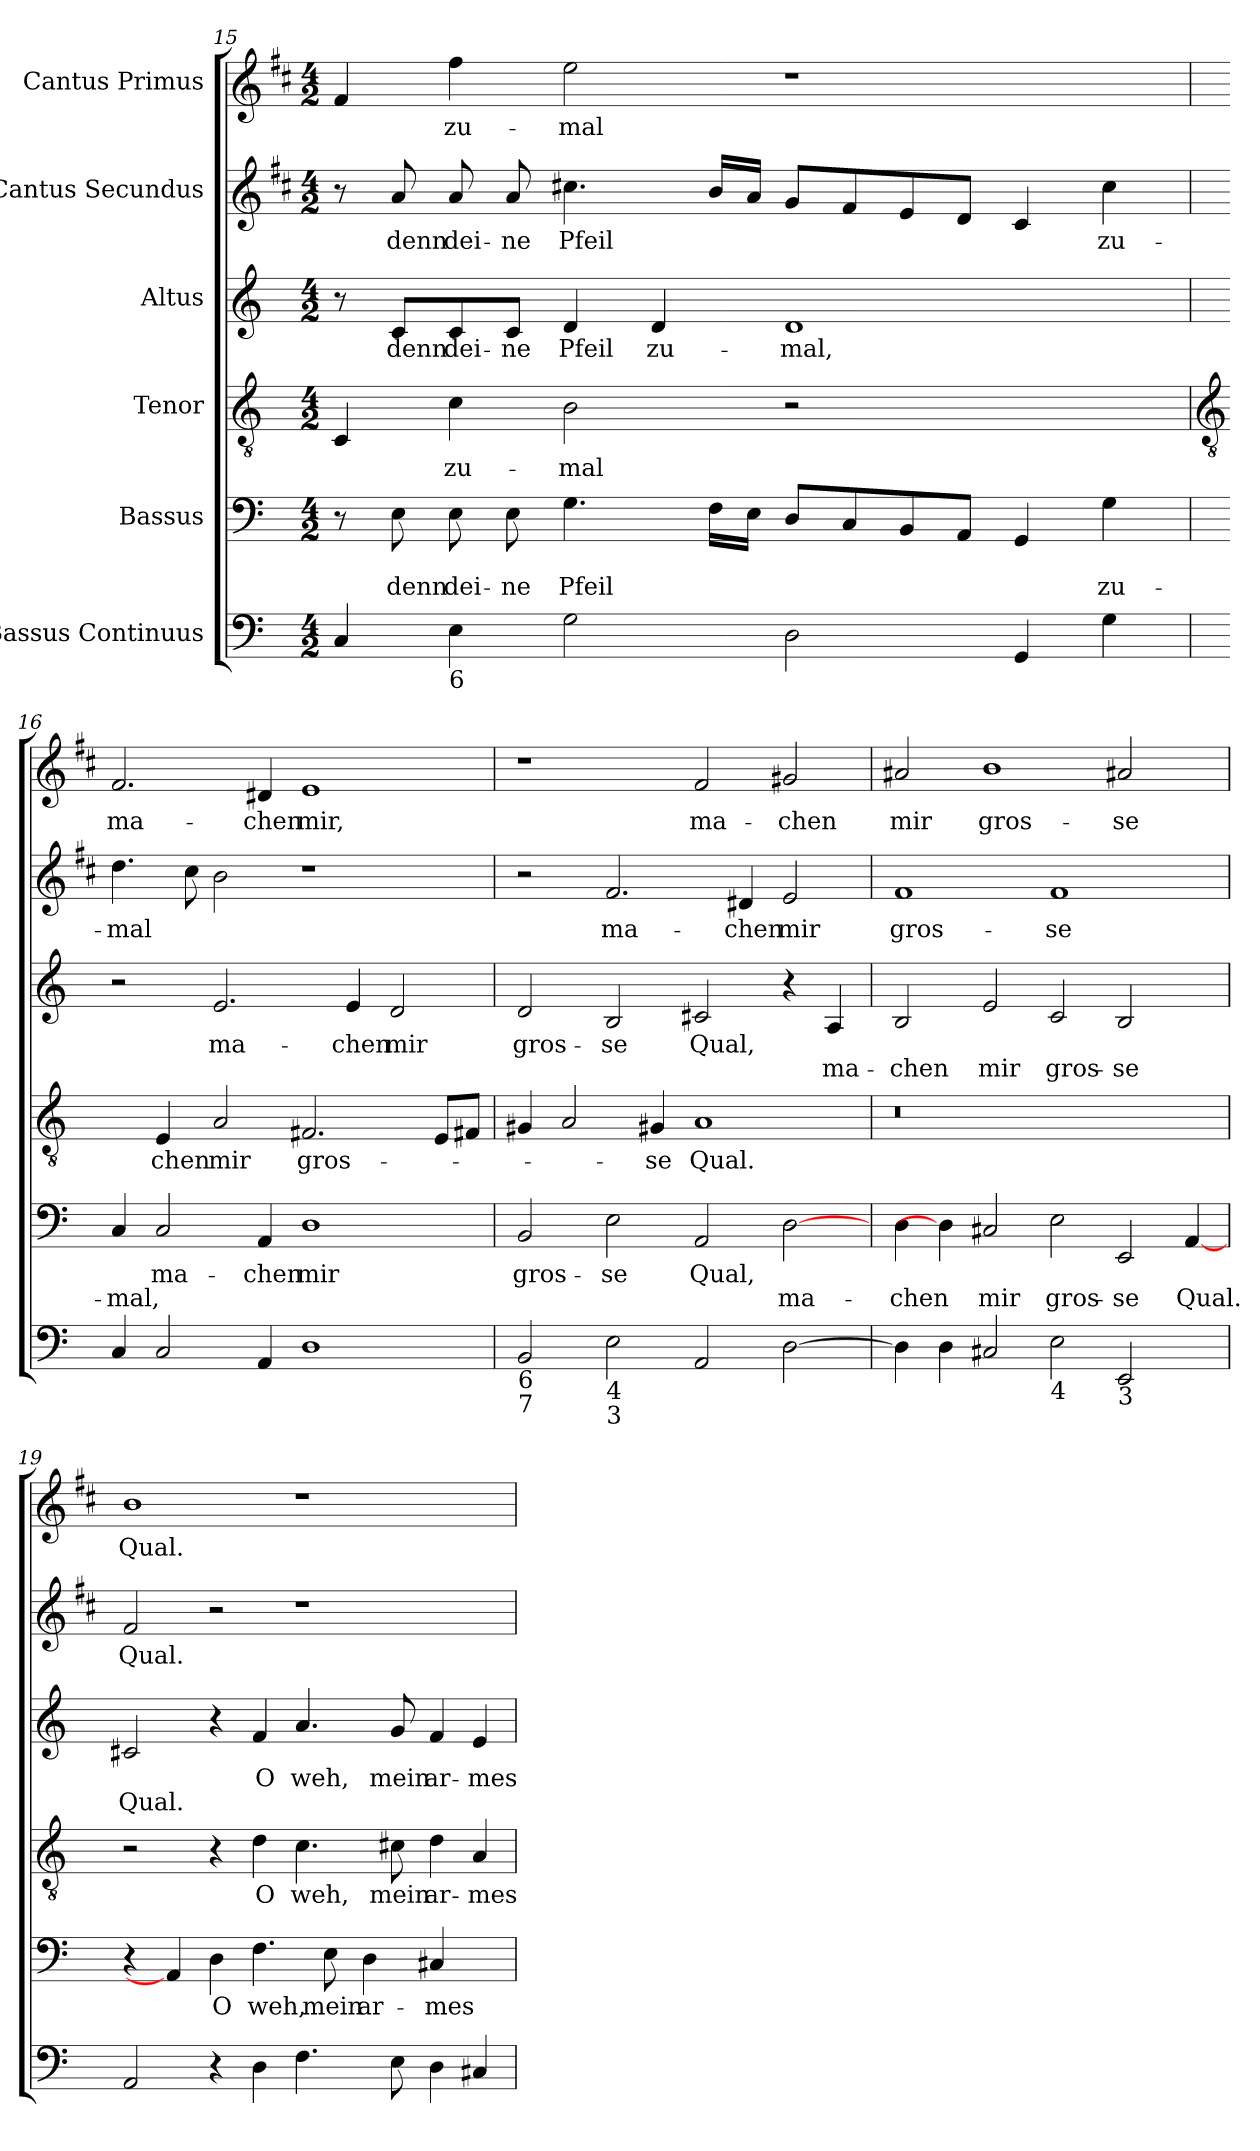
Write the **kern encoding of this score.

**kern	**kern	**text	**text	**kern	**text	**kern	**text	**text	**kern	**text	**kern	**text
*part6	*part5	*part5	*part5	*part4	*part4	*part3	*part3	*part3	*part2	*part2	*part1	*part1
*staff6	*staff5	*staff5	*staff5	*staff4	*staff4	*staff3	*staff3	*staff3	*staff2	*staff2	*staff1	*staff1
*I"Bassus Continuus	*I"Bassus	*	*	*I"Tenor	*	*I"Altus	*	*	*I"Cantus Secundus	*	*I"Cantus Primus	*
*clefF4	*clefF4	*	*	*clefGv2	*	*clefG2	*	*	*clefG2	*	*clefG2	*
*	*	*	*	*	*	*	*	*	*ITrd1c2	*	*ITrd1c2	*
*k[]	*k[]	*	*	*k[]	*	*k[]	*	*	*k[]	*	*k[]	*
*C:	*C:	*	*	*C:	*	*C:	*	*	*C:	*	*C:	*
*M4/2	*M4/2	*	*	*M4/2	*	*M4/2	*	*	*M4/2	*	*M4/2	*
=15	=15	=15	=15	=15	=15	=15	=15	=15	=15	=15	=15	=15
4C	8r	.	.	4C	.	8r	.	.	8r	.	4e	.
!	!	!	!LO:LY:b	!	!	!	!LO:LY:b	!	!	!LO:LY:b	!	!
.	8E	.	denn	.	.	8c/L	denn	.	8g	denn	.	.
!LO:TX:b:t=6	!	!	!	!	!	!	!	!	!	!	!	!
!	!	!	!LO:LY:b	!	!LO:LY:b	!	!LO:LY:b	!	!	!LO:LY:b	!	!LO:LY:b
4E	8E	.	dei-	4c	zu-	8c/	dei-	.	8g	dei-	4ee	zu-
!	!	!	!LO:LY:b	!	!	!	!LO:LY:b	!	!	!LO:LY:b	!	!
.	8E	.	-ne	.	.	8c/J	-ne	.	8g	-ne	.	.
!	!	!	!LO:LY:b	!	!LO:LY:b	!	!LO:LY:b	!	!	!LO:LY:b	!	!LO:LY:b
2G	4.G	.	Pfeil	2B	-mal	4d	Pfeil	.	4.bn	Pfeil	2dd	-mal
!	!	!	!	!	!	!	!LO:LY:b	!	!	!	!	!
.	.	.	.	.	.	4d	zu-	.	.	.	.	.
.	16FLL	.	.	.	.	.	.	.	16aLL	.	.	.
.	16EJJ	.	.	.	.	.	.	.	16gJJ	.	.	.
!	!	!	!	!	!	!	!LO:LY:b	!	!	!	!	!
2D	8DL	.	.	2r	.	1d	-mal,	.	8fL	.	1r	.
.	8C	.	.	.	.	.	.	.	8e	.	.	.
.	8BB	.	.	.	.	.	.	.	8d	.	.	.
.	8AAJ	.	.	.	.	.	.	.	8cJ	.	.	.
!	!	!	!	!	!LO:LY:b	!	!	!	!	!	!	!
4GG	4GG	.	.	[2Gyy	ma-	.	.	.	4B	.	.	.
!	!	!	!LO:LY:b	!	!	!	!	!	!	!LO:LY:b	!	!
4G	4G	.	zu-	.	.	.	.	.	4b	zu-	.	.
!!LO:LB:g=z
=16	=16	=16	=16	=16	=16	=16	=16	=16	=16	=16	=16	=16
*	*	*	*	*clefGv2	*	*	*	*	*	*	*	*
!	!	!	!LO:LY:b	!	!	!	!	!	!	!LO:LY:b	!	!LO:LY:b
4C	4C	.	-mal,	4Gyy]	.	2r	.	.	4.cc	-mal	2.e	ma-
!	!	!LO:LY:b	!	!	!LO:LY:b	!	!	!	!	!	!	!
2C	2C	ma-	.	4E	-chen	.	.	.	.	.	.	.
.	.	.	.	.	.	.	.	.	8b	.	.	.
!	!	!	!	!	!LO:LY:b	!	!LO:LY:b	!	!	!	!	!
.	.	.	.	2A	mir	2.e	ma-	.	2a	.	.	.
!	!	!LO:LY:b	!	!	!	!	!	!	!	!	!	!LO:LY:b
4AA	4AA	-chen	.	.	.	.	.	.	.	.	4c#X	-chen
!	!	!LO:LY:b	!	!	!LO:LY:b	!	!	!	!	!	!	!LO:LY:b
1D	1D	mir	.	2.F#X	gros-	.	.	.	1r	.	1d	mir,
!	!	!	!	!	!	!	!LO:LY:b	!	!	!	!	!
.	.	.	.	.	.	4e	-chen	.	.	.	.	.
!	!	!	!	!	!	!	!LO:LY:b	!	!	!	!	!
.	.	.	.	.	.	2d	mir	.	.	.	.	.
.	.	.	.	8EL	.	.	.	.	.	.	.	.
.	.	.	.	8F#XJ	.	.	.	.	.	.	.	.
=17	=17	=17	=17	=17	=17	=17	=17	=17	=17	=17	=17	=17
!LO:TX:b:t=6	!	!	!	!	!	!	!	!	!	!	!	!
!LO:TX:b:t=7	!	!	!	!	!	!	!	!	!	!	!	!
!	!	!LO:LY:b	!	!	!	!	!LO:LY:b	!	!	!	!	!
2BB	2BB	gros-	.	4G#X	.	2d	gros-	.	2r	.	1r	.
.	.	.	.	2A	.	.	.	.	.	.	.	.
!LO:TX:b:t=4	!	!	!	!	!	!	!	!	!	!	!	!
!LO:TX:b:t=3	!	!	!	!	!	!	!	!	!	!	!	!
!	!	!LO:LY:b	!	!	!	!	!LO:LY:b	!	!	!LO:LY:b	!	!
2E	2E	-se	.	.	.	2B	-se	.	2.e	ma-	.	.
!	!	!	!	!	!LO:LY:b	!	!	!	!	!	!	!
.	.	.	.	4G#X	-se	.	.	.	.	.	.	.
!	!	!LO:LY:b	!	!	!LO:LY:b	!	!LO:LY:b	!	!	!	!	!LO:LY:b
2AA	2AA	Qual,	.	1A	Qual.	2c#X	Qual,	.	.	.	2e	ma-
!	!	!	!	!	!	!	!	!	!	!LO:LY:b	!	!
.	.	.	.	.	.	.	.	.	4c#X	-chen	.	.
!	!	!	!LO:LY:b	!	!	!	!	!	!	!LO:LY:b	!	!LO:LY:b
[2D	[2D	.	ma-	.	.	4r	.	.	2d	mir	2f#X	-chen
!	!	!	!	!	!	!	!	!LO:LY:b	!	!	!	!
.	.	.	.	.	.	4A	.	ma-	.	.	.	.
=18	=18	=18	=18	=18	=18	=18	=18	=18	=18	=18	=18	=18
!	!	!	!LO:LY:b	!	!	!	!	!LO:LY:b	!	!LO:LY:b	!	!LO:LY:b
4D]	4D	.	-chen	0r	.	2B	.	-chen	1e	gros-	2g#X	mir
4D	4D]	.	.	.	.	.	.	.	.	.	.	.
!	!	!	!LO:LY:b	!	!	!	!	!LO:LY:b	!	!	!	!LO:LY:b
2C#X	2C#X	.	mir	.	.	2e	.	mir	.	.	1a	gros-
!LO:TX:b:t=4	!	!	!	!	!	!	!	!	!	!	!	!
!	!	!	!LO:LY:b	!	!	!	!	!LO:LY:b	!	!LO:LY:b	!	!
2E	2E	.	gros-	.	.	2c	.	gros-	1e	-se	.	.
!LO:TX:b:t=3	!	!	!	!	!	!	!	!	!	!	!	!
!	!	!	!LO:LY:b	!	!	!	!	!LO:LY:b	!	!	!	!LO:LY:b
2EE	2EE	.	-se	.	.	2B	.	-se	.	.	2g#X	-se
!	!	!	!LO:LY:b	!	!	!	!	!	!	!	!	!
4ryy	[4AA	.	Qual.	4ryy	.	4ryy	.	.	4ryy	.	4ryy	.
=19	=19	=19	=19	=19	=19	=19	=19	=19	=19	=19	=19	=19
!	!	!	!	!	!	!	!	!LO:LY:b	!	!LO:LY:b	!	!LO:LY:b
2AA	4r	.	.	2r	.	2c#X	.	Qual.	2e	Qual.	1a	Qual.
.	4AA]	.	.	.	.	.	.	.	.	.	.	.
!	!	!LO:LY:b	!	!	!	!	!	!	!	!	!	!
4r	4D	O	.	4r	.	4r	.	.	2r	.	.	.
!	!	!LO:LY:b	!	!	!LO:LY:b	!	!LO:LY:b	!	!	!	!	!
4D	4.F	weh,	.	4d	O	4f	O	.	.	.	.	.
!	!	!	!	!	!LO:LY:b	!	!LO:LY:b	!	!	!	!	!
4.F	.	.	.	4.c	weh,	4.a	weh,	.	1r	.	1r	.
!	!	!LO:LY:b	!	!	!	!	!	!	!	!	!	!
.	8E	mein	.	.	.	.	.	.	.	.	.	.
!	!	!LO:LY:b	!	!	!	!	!	!	!	!	!	!
.	4D	ar-	.	.	.	.	.	.	.	.	.	.
!	!	!	!	!	!LO:LY:b	!	!LO:LY:b	!	!	!	!	!
8E	.	.	.	8c#X	mein	8g	mein	.	.	.	.	.
!	!	!LO:LY:b	!	!	!LO:LY:b	!	!LO:LY:b	!	!	!	!	!
4D	4C#X	-mes	.	4d	ar-	4f	ar-	.	.	.	.	.
!	!	!	!	!	!LO:LY:b	!	!LO:LY:b	!	!	!	!	!
4C#X	4ryy	.	.	4A	-mes	4e	-mes	.	.	.	.	.
=	=	=	=	=	=	=	=	=	=	=	=	=
*-	*-	*-	*-	*-	*-	*-	*-	*-	*-	*-	*-	*-
